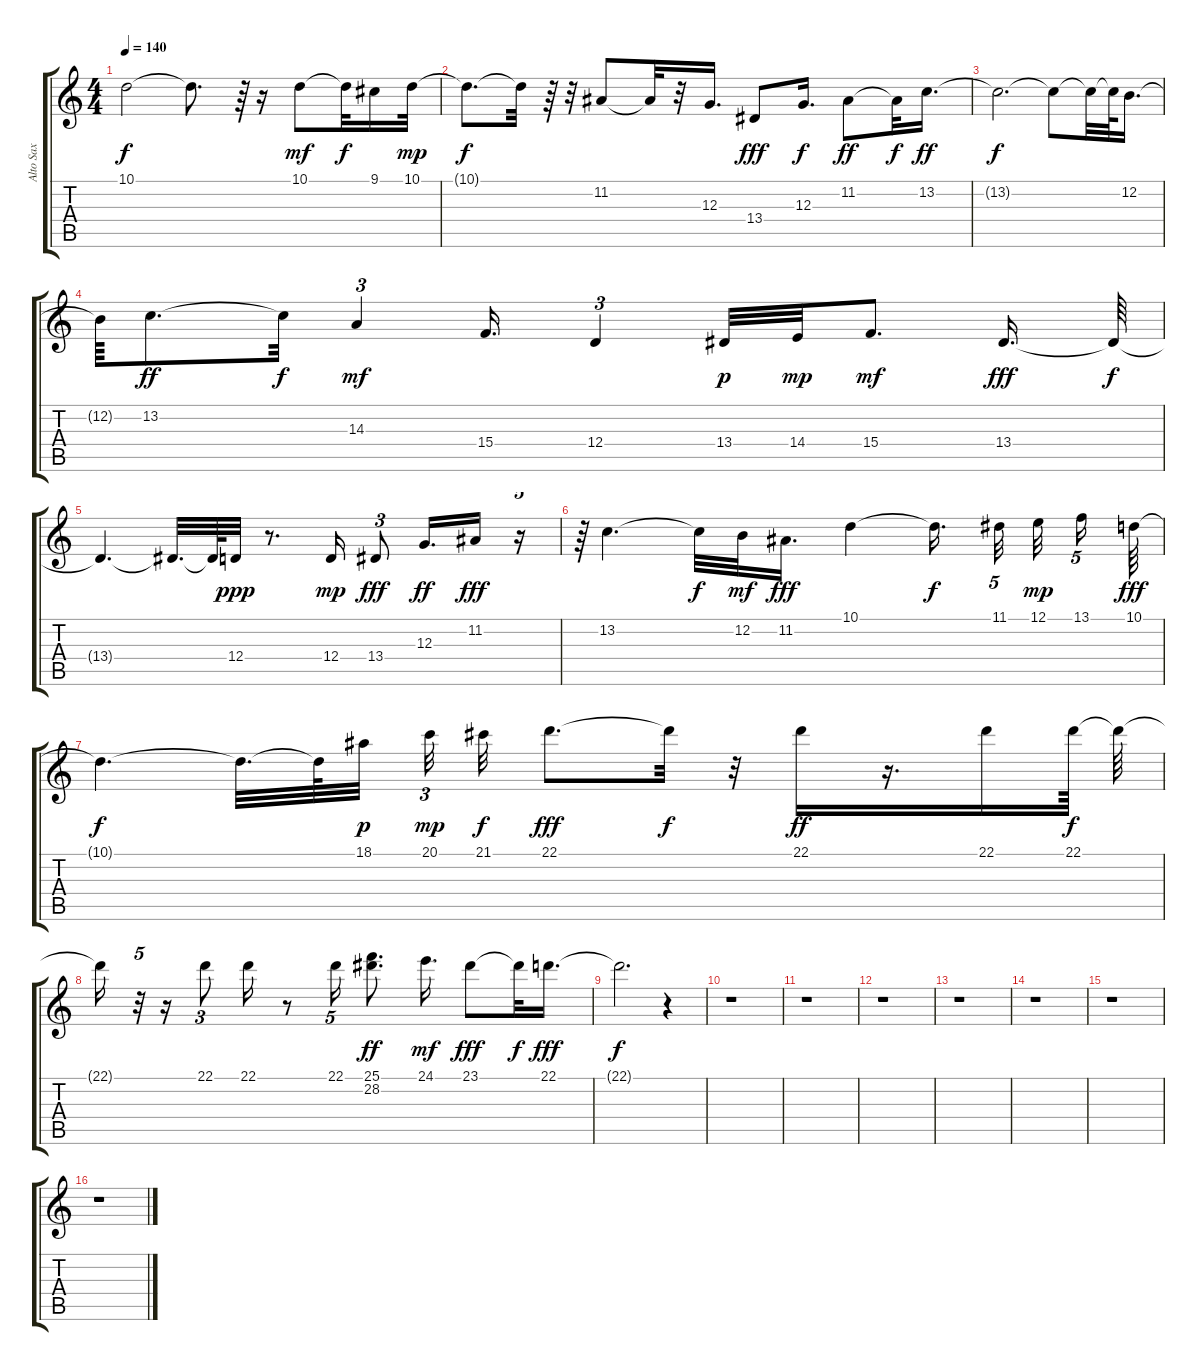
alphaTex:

\track ("Alto Sax" "Alto Sax") {instrument altosax}
\staff {score tabs}
\tuning (E4 B3 G3 D3 A2 E2) {hide}
\ts (4 4)
\tempo 140
\clef g2
\ks c
10.1{t}.2{dy f} 10.1{t}.8{d} r.64 r.16 10.1.8{dy mf} 10.1{t}.32{dy f} 9.1.16 10.1.32{dy mp} |
10.1{t}.8{d dy f} 10.1{t}.32 r.64 r.32 11.2.8 11.2{t}.32 r.32 12.3.16{d} 13.4.8{dy fff} 12.3.16{d dy f} 11.2.8{dy ff} 11.2{t}.32{dy f} 13.2.16{d dy ff} |
13.2{t}.2{d dy f} 13.2{t}.8 13.2{t}.32 13.2{t}.64 12.2.16{d} |
12.2{t}.64 13.2.8{d dy ff} 13.2{t}.32{dy f} 14.3.4{tu (3 2) dy mf} 15.4.16{d} 12.4.4{tu (3 2)} 13.4.32{dy p} 14.4.32{dy mp} 15.4.8{d dy mf} 13.4.16{d dy fff} 13.4{t}.64{dy f} |
13.4{t}.4{d} 13.4{t}.32{d} 13.4{t}.64 12.4.32{dy ppp} r.8{d} 12.4.16{dy mp} 13.4.8{tu (3 2) dy fff} 12.3.16{d dy ff} 11.2.16{dy fff} r.16{tu (5 4)} |
r.64{tu (5 4)} 13.2.4{d} 13.2{t}.32{dy f} 12.2.32{dy mf} 11.2.16{d dy fff} 10.1.4 10.1{t}.16{d dy f} 11.1.32{tu (5 4)} 12.1.32{dy mp} 13.1.16{tu (5 4)} 10.1.64{dy fff} |
10.1{t}.4{d dy f} 10.1{t}.32{d} 10.1{t}.64 18.1.32{dy p} 20.1.32{tu (3 2) dy mp} 21.1.32{dy f} 22.1.8{d dy fff} 22.1{t}.32{dy f} r.32 22.1.16{dy ff} r.16{d} 22.1.16 22.1.64{dy f} 22.1{t}.64 |
22.1{t}.16 r.32{tu (5 4)} r.16 22.1.8{tu (3 2)} 22.1.16 r.8 22.1.16{tu (5 4)} (25.1 28.2).8{d dy ff} 24.1.16{d dy mf} 23.1.8{dy fff} 23.1{t}.32{dy f} 22.1.16{d dy fff} |
22.1{t}.2{d dy f} r.4 |
r.1 |
r.1 |
r.1 |
r.1 |
r.1 |
r.1 |
r.1
